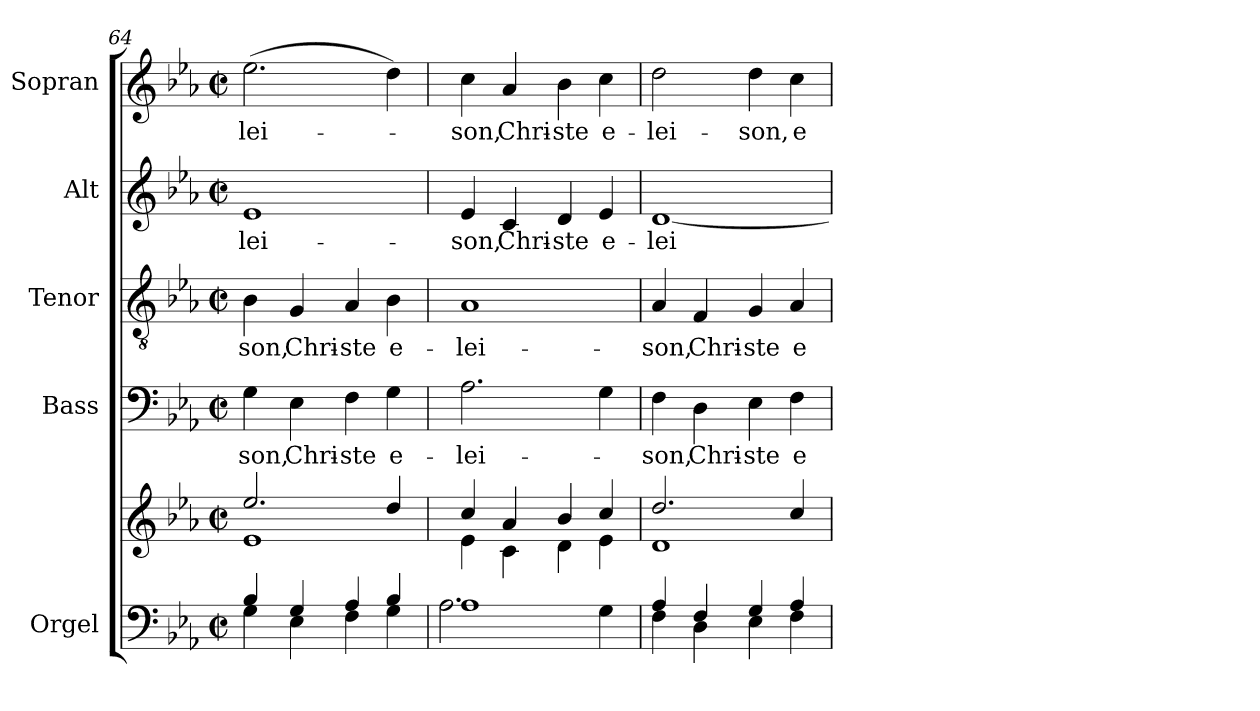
**kern	**kern	**kern	**text	**kern	**text	**kern	**text	**kern	**text
*part5	*part5	*part4	*part4	*part3	*part3	*part2	*part2	*part1	*part1
*staff6	*staff5	*staff4	*staff4	*staff3	*staff3	*staff2	*staff2	*staff1	*staff1
*I"Orgel	*	*I"Bass	*	*I"Tenor	*	*I"Alt	*	*I"Sopran	*
*I'Org.	*	*I'B.	*	*I'T.	*	*I'A.	*	*I'S.	*
*clefF4	*clefG2	*clefF4	*	*clefGv2	*	*clefG2	*	*clefG2	*
*k[b-e-a-]	*k[b-e-a-]	*k[b-e-a-]	*	*k[b-e-a-]	*	*k[b-e-a-]	*	*k[b-e-a-]	*
*E-:	*E-:	*E-:	*	*E-:	*	*E-:	*	*E-:	*
*M2/2	*M2/2	*M2/2	*	*M2/2	*	*M2/2	*	*M2/2	*
*met(c|)	*met(c|)	*met(c|)	*	*met(c|)	*	*met(c|)	*	*met(c|)	*
=64	=64	=64	=64	=64	=64	=64	=64	=64	=64
*^	*^	*	*	*	*	*	*	*	*
!	!	!	!	!	!LO:LY:b	!	!LO:LY:b	!	!LO:LY:b	!	!LO:LY:b
4B-/	4G\	2.ee-/	1e-	4G\	-son,	4B-\	-son,	1e-	-lei-	(>2.ee-\	-lei-
!	!	!	!	!	!LO:LY:b	!	!LO:LY:b	!	!	!	!
4G/	4E-\	.	.	4E-\	Chri-	4G/	Chri-	.	.	.	.
!	!	!	!	!	!LO:LY:b	!	!LO:LY:b	!	!	!	!
4A-/	4F\	.	.	4F\	-ste	4A-/	-ste	.	.	.	.
!	!	!	!	!	!LO:LY:b	!	!LO:LY:b	!	!	!	!
4B-/	4G\	4dd/	.	4G\	e-	4B-\	e-	.	.	4dd\)	.
=65	=65	=65	=65	=65	=65	=65	=65	=65	=65	=65	=65
!	!	!	!	!	!LO:LY:b	!	!LO:LY:b	!	!LO:LY:b	!	!LO:LY:b
1A-	2.A-\	4cc/	4e-\	2.A-\	-lei-	1A-	-lei-	4e-/	-son,	4cc\	-son,
!	!	!	!	!	!	!	!	!	!LO:LY:b	!	!LO:LY:b
.	.	4a-/	4c\	.	.	.	.	4c/	Chri-	4a-/	Chri-
!	!	!	!	!	!	!	!	!	!LO:LY:b	!	!LO:LY:b
.	.	4b-/	4d\	.	.	.	.	4d/	-ste	4b-\	-ste
!	!	!	!	!	!	!	!	!	!LO:LY:b	!	!LO:LY:b
.	4G\	4cc/	4e-\	4G\	.	.	.	4e-/	e-	4cc\	e-
=66	=66	=66	=66	=66	=66	=66	=66	=66	=66	=66	=66
!	!	!	!	!	!LO:LY:b	!	!LO:LY:b	!	!LO:LY:b	!	!LO:LY:b
4A-/	4F\	2.dd/	1d	4F\	-son,	4A-/	-son,	[1d	-lei-	2dd\	-lei-
!	!	!	!	!	!LO:LY:b	!	!LO:LY:b	!	!	!	!
4F/	4D\	.	.	4D\	Chri-	4F/	Chri-	.	.	.	.
!	!	!	!	!	!LO:LY:b	!	!LO:LY:b	!	!	!	!LO:LY:b
4G/	4E-\	.	.	4E-\	-ste	4G/	-ste	.	.	4dd\	-son,
!	!	!	!	!	!LO:LY:b	!	!LO:LY:b	!	!	!	!LO:LY:b
4A-/	4F\	4cc/	.	4F\	e-	4A-/	e-	.	.	4cc\	e-
*v	*v	*	*	*	*	*	*	*	*	*	*
*	*v	*v	*	*	*	*	*	*	*	*
=	=	=	=	=	=	=	=	=	=
*-	*-	*-	*-	*-	*-	*-	*-	*-	*-
